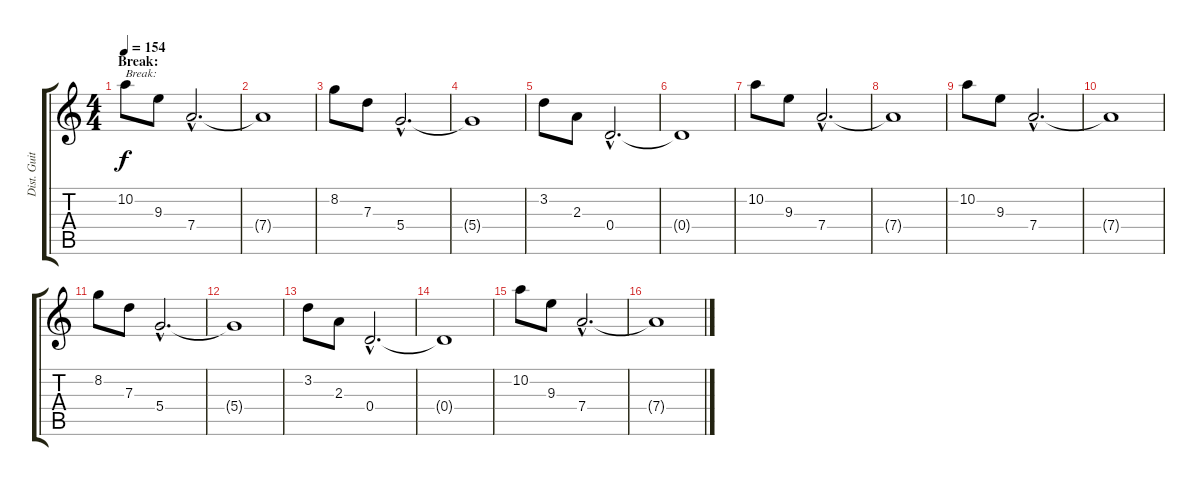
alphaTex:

\track ("Dist. Guitar 1" "Dist. Guit") {instrument distortionguitar}
\staff {score tabs}
\tuning (E4 B3 G3 D3 A2 E2) {hide}
\ts (4 4)
\section ("" "Break:")
\tempo 154
\clef g2
\ks c
10.2.8{txt "Break:" dy f} 9.3.8 7.4{hac}.2{d} |
7.4{t}.1 |
8.2.8 7.3.8 5.4{hac}.2{d} |
5.4{t}.1 |
3.2.8 2.3.8 0.4{hac}.2{d} |
0.4{t}.1 |
10.2.8 9.3.8 7.4{hac}.2{d} |
7.4{t}.1 |
10.2.8 9.3.8 7.4{hac}.2{d} |
7.4{t}.1 |
8.2.8 7.3.8 5.4{hac}.2{d} |
5.4{t}.1 |
3.2.8 2.3.8 0.4{hac}.2{d} |
0.4{t}.1 |
10.2.8 9.3.8 7.4{hac}.2{d} |
7.4{t}.1
